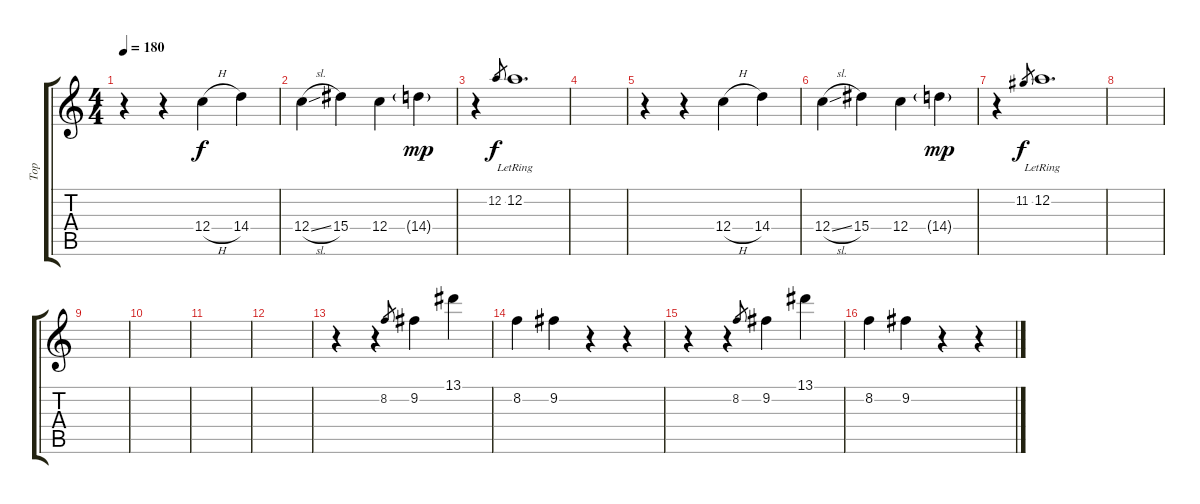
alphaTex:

\track ("Top" "Top") {instrument distortionguitar}
\staff {score tabs}
\tuning (D4 A3 F3 C3 G2 D2) {hide}
\ts (4 4)
\tempo 180
\clef g2
\ks c
r.4{dy f} r.4 12.4{h}.4 14.4.4 |
12.4{sl}.4 15.4.4 12.4.4 14.4{g}.4{dy mp} |
r.4 12.2.8{gr dy f} 12.2{lr}.1{d} |
|
r.4 r.4 12.4{h}.4 14.4.4 |
12.4{sl}.4 15.4.4 12.4.4 14.4{g}.4{dy mp} |
r.4 11.2.8{gr dy f} 12.2{lr}.1{d} |
|
|
|
|
|
r.4 r.4 8.2.8{gr} 9.2.4 13.1.4 |
8.2.4 9.2.4 r.4 r.4 |
r.4 r.4 8.2.8{gr} 9.2.4 13.1.4 |
8.2.4 9.2.4 r.4 r.4
